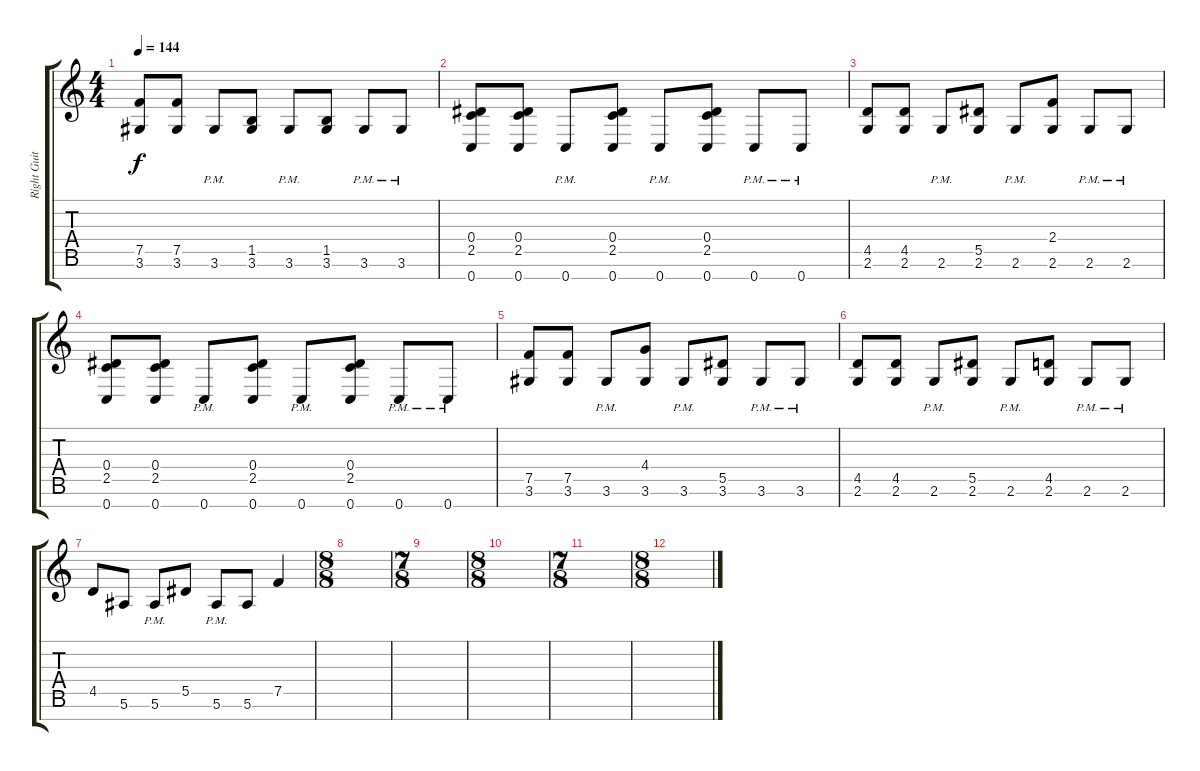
\track ("Right Guitar" "Right Guit") {instrument distortionguitar}
\staff {score tabs}
\tuning (F4 C4 G3 Eb3 Bb2 F2 C2) {hide}
\ts (4 4)
\tempo 144
\clef g2
\ks c
(7.5 3.6).8{dy f} (7.5 3.6).8 3.6{pm}.8 (1.5 3.6).8 3.6{pm}.8 (1.5 3.6).8 3.6{pm}.8 3.6{pm}.8 |
(0.4 2.5 0.7).8 (0.4 2.5 0.7).8 0.7{pm}.8 (0.4 2.5 0.7).8 0.7{pm}.8 (0.4 2.5 0.7).8 0.7{pm}.8 0.7{pm}.8 |
(4.5 2.6).8 (4.5 2.6).8 2.6{pm}.8 (5.5 2.6).8 2.6{pm}.8 (2.4 2.6).8 2.6{pm}.8 2.6{pm}.8 |
(0.4 2.5 0.7).8 (0.4 2.5 0.7).8 0.7{pm}.8 (0.4 2.5 0.7).8 0.7{pm}.8 (0.4 2.5 0.7).8 0.7{pm}.8 0.7{pm}.8 |
(7.5 3.6).8 (7.5 3.6).8 3.6{pm}.8 (4.4 3.6).8 3.6{pm}.8 (5.5 3.6).8 3.6{pm}.8 3.6{pm}.8 |
(4.5 2.6).8 (4.5 2.6).8 2.6{pm}.8 (5.5 2.6).8 2.6{pm}.8 (4.5 2.6).8 2.6{pm}.8 2.6{pm}.8 |
4.5.8 5.6.8 5.6{pm}.8 5.5.8 5.6{pm}.8 5.6.8 7.5.4 |
\ts (8 8)
|
\ts (7 8)
|
\ts (8 8)
|
\ts (7 8)
|
\ts (8 8)
